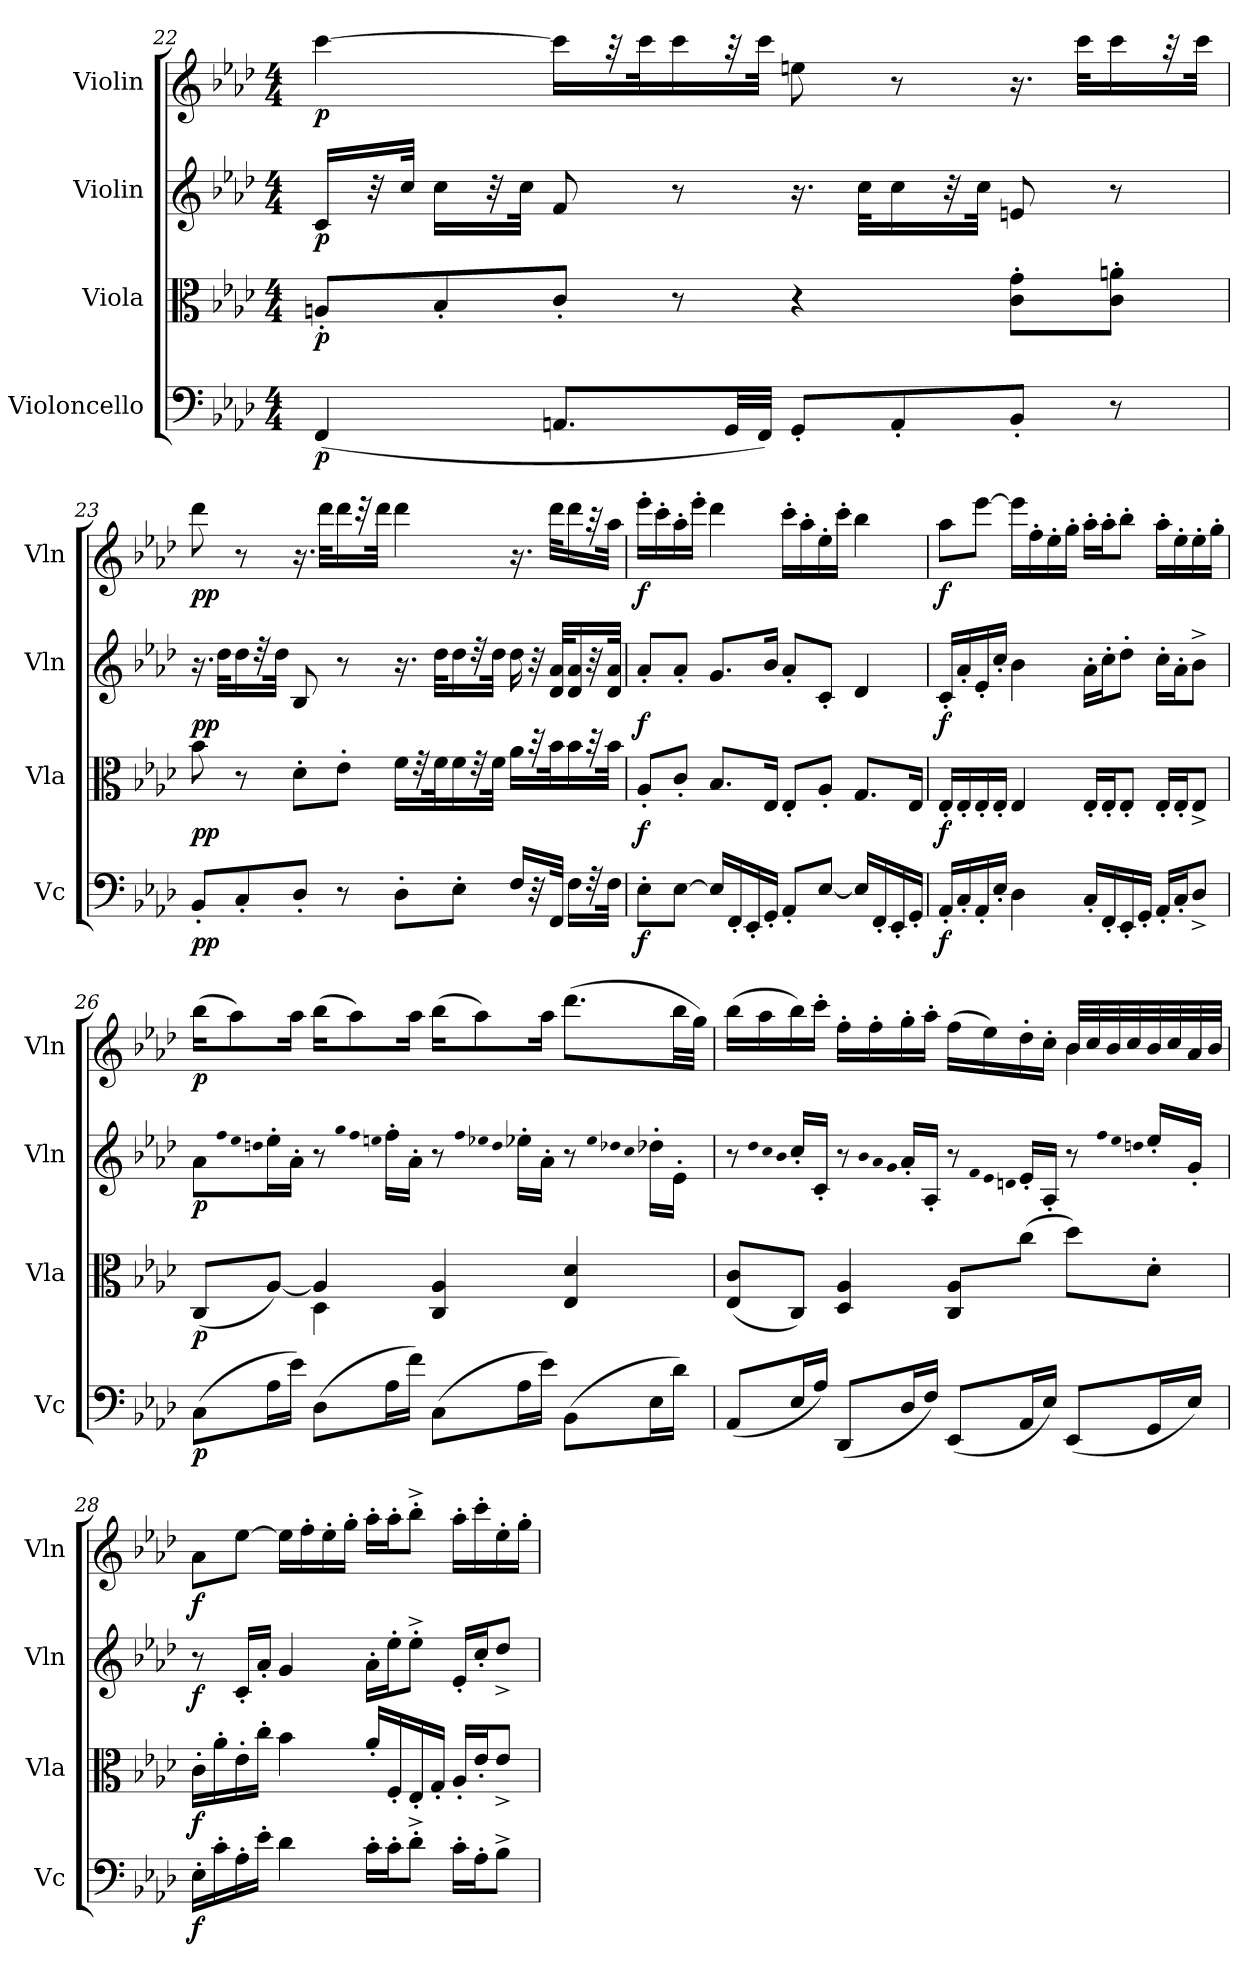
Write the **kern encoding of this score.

**kern	**dynam	**kern	**dynam	**kern	**dynam	**kern	**dynam
*part4	*part4	*part3	*part3	*part2	*part2	*part1	*part1
*staff4	*staff4	*staff3	*staff3	*staff2	*staff2	*staff1	*staff1
*I"Violoncello	*	*I"Viola	*	*I"Violin	*	*I"Violin	*
*I'Vc	*	*I'Vla	*	*I'Vln	*	*I'Vln	*
*clefF4	*	*clefC3	*	*clefG2	*	*clefG2	*
*k[b-e-a-d-]	*	*k[b-e-a-d-]	*	*k[b-e-a-d-]	*	*k[b-e-a-d-]	*
*M4/4	*	*M4/4	*	*M4/4	*	*M4/4	*
=22	=22	=22	=22	=22	=22	=22	=22
(4FF/	p	8An'/L	p	16c/LL	p	[4ccc\	p
.	.	.	.	32r	.	.	.
.	.	.	.	32cc/JJk	.	.	.
.	.	8B-'/	.	16cc\LL	.	.	.
.	.	.	.	32r	.	.	.
.	.	.	.	32cc\JJk	.	.	.
8.AAn/L	.	8c'/J	.	8f/	.	16ccc\LL]	.
.	.	.	.	.	.	32r	.
.	.	.	.	.	.	32ccc\K	.
.	.	8r	.	8r	.	16ccc\	.
32GG/LL	.	.	.	.	.	32r	.
32FF/JJJ)	.	.	.	.	.	32ccc\JJk	.
8GG'/L	.	4r	.	16.r	.	8een\	.
.	.	.	.	32cc\KLL	.	.	.
8AA'/	.	.	.	16cc\	.	8r	.
.	.	.	.	32r	.	.	.
.	.	.	.	32cc\JJk	.	.	.
8BB-'/J	.	8c'\ 8g'\L	.	8en/	.	16.r	.
.	.	.	.	.	.	32ccc\KLL	.
8r	.	8c'\ 8an'\J	.	8r	.	16ccc\	.
.	.	.	.	.	.	32r	.
.	.	.	.	.	.	32ccc\JJk	.
=23	=23	=23	=23	=23	=23	=23	=23
8BB-'/L	pp	8b-\	pp	16.r	pp	8ddd-\	pp
.	.	.	.	32dd-\KLL	.	.	.
8C'/	.	8r	.	16dd-\	.	8r	.
.	.	.	.	32r	.	.	.
.	.	.	.	32dd-\JJk	.	.	.
8D-'/J	.	8d-'\L	.	8B-/	.	16.r	.
.	.	.	.	.	.	32ddd-\KLL	.
8r	.	8e-'\J	.	8r	.	16ddd-\	.
.	.	.	.	.	.	32r	.
.	.	.	.	.	.	32ddd-\JJk	.
8D-'\L	.	16f\LL	.	16.r	.	4ddd-\	.
.	.	32r	.	.	.	.	.
.	.	32f\K	.	32dd-\KLL	.	.	.
8E-'\J	.	16f\	.	16dd-\	.	.	.
.	.	32r	.	32r	.	.	.
.	.	32f\JJk	.	32dd-\JJk	.	.	.
16F/LL	.	16a-\LL	.	16dd-\	.	16.r	.
32r	.	32r	.	32r	.	.	.
32FF/JJk	.	32b-\K	.	32d-/ 32a-/KLL	.	32ddd-\KLL	.
16F\LL	.	16b-\	.	16d-/ 16a-/	.	16ddd-\	.
32r	.	32r	.	32r	.	32r	.
32F\JJk	.	32b-\JJk	.	32d-/ 32a-/JJk	.	32aa-\JJk	.
=24	=24	=24	=24	=24	=24	=24	=24
8E-'\L	f	8A-'/L	f	8a-'/L	f	16eee-'\LL	f
.	.	.	.	.	.	16ccc'\	.
[8E-\J	.	8c'/J	.	8a-'/J	.	16aa-'\	.
.	.	.	.	.	.	16eee-'\JJ	.
16E-/LL]	.	8.B-/L	.	8.g/L	.	4ddd-\	.
16FF'/	.	.	.	.	.	.	.
16EE-'/	.	.	.	.	.	.	.
16GG'/JJ	.	16E-/Jk	.	16b-/Jk	.	.	.
8AA-'/L	.	8E-'/L	.	8a-'/L	.	16ccc'\LL	.
.	.	.	.	.	.	16aa-'\	.
[8E-/J	.	8A-'/J	.	8c'/J	.	16ee-'\	.
.	.	.	.	.	.	16ccc'\JJ	.
16E-/LL]	.	8.G/L	.	4d-/	.	4bb-\	.
16FF'/	.	.	.	.	.	.	.
16EE-'/	.	.	.	.	.	.	.
16GG'/JJ	.	16E-/Jk	.	.	.	.	.
=25	=25	=25	=25	=25	=25	=25	=25
16AA-'/LL	f	16E-'/LL	f	16c'/LL	f	8aa-\L	f
16C'/	.	16E-'/	.	16a-'/	.	.	.
16AA-'/	.	16E-'/	.	16e-'/	.	[8eee-\J	.
16E-'/JJ	.	16E-'/JJ	.	16cc'/JJ	.	.	.
4D-\	.	4E-/	.	4b-\	.	16eee-\LL]	.
.	.	.	.	.	.	16ff'\	.
.	.	.	.	.	.	16ee-'\	.
.	.	.	.	.	.	16gg'\JJ	.
16C'/LL	.	16E-'/LL	.	16a-'\LL	.	16aa-'\LL	.
16FF'/	.	16E-'/J	.	16cc'\J	.	16aa-'\J	.
16EE-'/	.	8E-'/J	.	8dd-'\J	.	8bb-'\J	.
16GG'/JJ	.	.	.	.	.	.	.
16AA-'/LL	.	16E-'/LL	.	16cc'\LL	.	16aa-'\LL	.
16C'/J	.	16E-'/J	.	16a-'\J	.	16ee-'\	.
8D-^/J	.	8E-^/J	.	8b-^\J	.	16ee-'\	.
.	.	.	.	.	.	16gg'\JJ	.
=26	=26	=26	=26	=26	=26	=26	=26
*	*	*^	*	*	*	*	*
(8C\L	p	(8C/L	4ryy	p	8a-\L	p	(16bb-\KL	p
.	.	.	.	.	.	.	8aa-\)	.
.	.	.	.	.	qff	.	.	.
.	.	.	.	.	qee-	.	.	.
.	.	.	.	.	qddn	.	.	.
16A-\L	.	[8A-/J)	.	.	16ee-'\L	.	.	.
16e-\JJ)	.	.	.	.	16a-'\JJ	.	16aa-\Jk	.
(8D-\L	.	4A-/]	4D-\	.	8r	.	(16bb-\KL	.
.	.	.	.	.	.	.	8aa-\)	.
.	.	.	.	.	qgg	.	.	.
.	.	.	.	.	qff	.	.	.
.	.	.	.	.	qeen	.	.	.
16A-\L	.	.	.	.	16ff'\LL	.	.	.
16f\JJ)	.	.	.	.	16a-'\JJ	.	16aa-\Jk	.
(8C\L	.	4C/ 4A-/	2ryy	.	8r	.	(16bb-\KL	.
.	.	.	.	.	.	.	8aa-\)	.
.	.	.	.	.	qff	.	.	.
.	.	.	.	.	qee-X	.	.	.
.	.	.	.	.	qdd	.	.	.
16A-\L	.	.	.	.	16ee-X'\LL	.	.	.
16e-\JJ)	.	.	.	.	16a-'\JJ	.	16aa-\Jk	.
(8BB-\L	.	4E-/ 4d-/	.	.	8r	.	(8.ddd-\L	.
.	.	.	.	.	qee-	.	.	.
.	.	.	.	.	qdd-X	.	.	.
.	.	.	.	.	qcc	.	.	.
16E-\L	.	.	.	.	16dd-X'\LL	.	.	.
16d-\JJ)	.	.	.	.	16e-'\JJ	.	32bb-\LL	.
.	.	.	.	.	.	.	32gg\JJJ)	.
*	*	*v	*v	*	*	*	*	*
=27	=27	=27	=27	=27	=27	=27	=27
*	*	*	*	*	*	*^	*
(8AA-/L	.	(8E-/ 8c/L	.	8r	.	(16bb-\LL	2.ryy	.
.	.	.	.	.	.	16aa-\	.	.
.	.	.	.	qdd-	.	.	.	.
.	.	.	.	qcc	.	.	.	.
.	.	.	.	qb-	.	.	.	.
16E-/L	.	8C/J)	.	16cc'/LL	.	16bb-\)	.	.
16A-/JJ)	.	.	.	16c'/JJ	.	16ccc'\JJ	.	.
(8DD-/L	.	4D-/ 4A-/	.	8r	.	16ff'\LL	.	.
.	.	.	.	.	.	16ff'\	.	.
.	.	.	.	qb-	.	.	.	.
.	.	.	.	qa-	.	.	.	.
.	.	.	.	qg	.	.	.	.
16D-/L	.	.	.	16a-'/LL	.	16gg'\	.	.
16F/JJ)	.	.	.	16A-'/JJ	.	16aa-'\JJ	.	.
(8EE-/L	.	8C/ 8A-/L	.	8r	.	(16ff\LL	.	.
.	.	.	.	.	.	16ee-\)	.	.
.	.	.	.	qf	.	.	.	.
.	.	.	.	qe-	.	.	.	.
.	.	.	.	qdn	.	.	.	.
16AA-/L	.	(8cc\J	.	16e-'/LL	.	16dd-'\	.	.
16E-/JJ)	.	.	.	16A-'/JJ	.	16cc'\JJ	.	.
(8EE-/L	.	8dd-\L)	.	8r	.	4b-\	32b-/LLL	.
.	.	.	.	.	.	.	32cc/	.
.	.	.	.	.	.	.	32b-/	.
.	.	.	.	.	.	.	32cc/	.
.	.	.	.	qff	.	.	.	.
.	.	.	.	qee-	.	.	.	.
.	.	.	.	qddn	.	.	.	.
16GG/L	.	8d-'\J	.	16ee-'/LL	.	.	32b-/	.
.	.	.	.	.	.	.	32cc/	.
16E-/JJ)	.	.	.	16g'/JJ	.	.	32a-/	.
.	.	.	.	.	.	.	32b-/JJJ	.
*	*	*	*	*	*	*v	*v	*
=28	=28	=28	=28	=28	=28	=28	=28
16E-'\LL	f	16c'\LL	f	8r	f	8a-\L	f
16c'\	.	16a-'\	.	.	.	.	.
16A-'\	.	16e-'\	.	16c'/LL	.	[8ee-\J	.
16e-'\JJ	.	16cc'\JJ	.	16a-'/JJ	.	.	.
4d-\	.	4b-\	.	4g/	.	16ee-\LL]	.
.	.	.	.	.	.	16ff'\	.
.	.	.	.	.	.	16ee-'\	.
.	.	.	.	.	.	16gg'\JJ	.
16c'\LL	.	16a-'/LL	.	16a-'\LL	.	16aa-'\LL	.
16c'\J	.	16F'/	.	16ee-'\J	.	16aa-'\J	.
8d-'^\J	.	16E-'/	.	8ee-'^\J	.	8bb-'^\J	.
.	.	16G'/JJ	.	.	.	.	.
16c'\LL	.	16A-'/LL	.	16e-'/LL	.	16aa-'\LL	.
16A-'\J	.	16e-'/J	.	16cc'/J	.	16ccc'\	.
8B-^\J	.	8e-^/J	.	8dd-^/J	.	16ee-'\	.
.	.	.	.	.	.	16gg'\JJ	.
=	=	=	=	=	=	=	=
*-	*-	*-	*-	*-	*-	*-	*-
